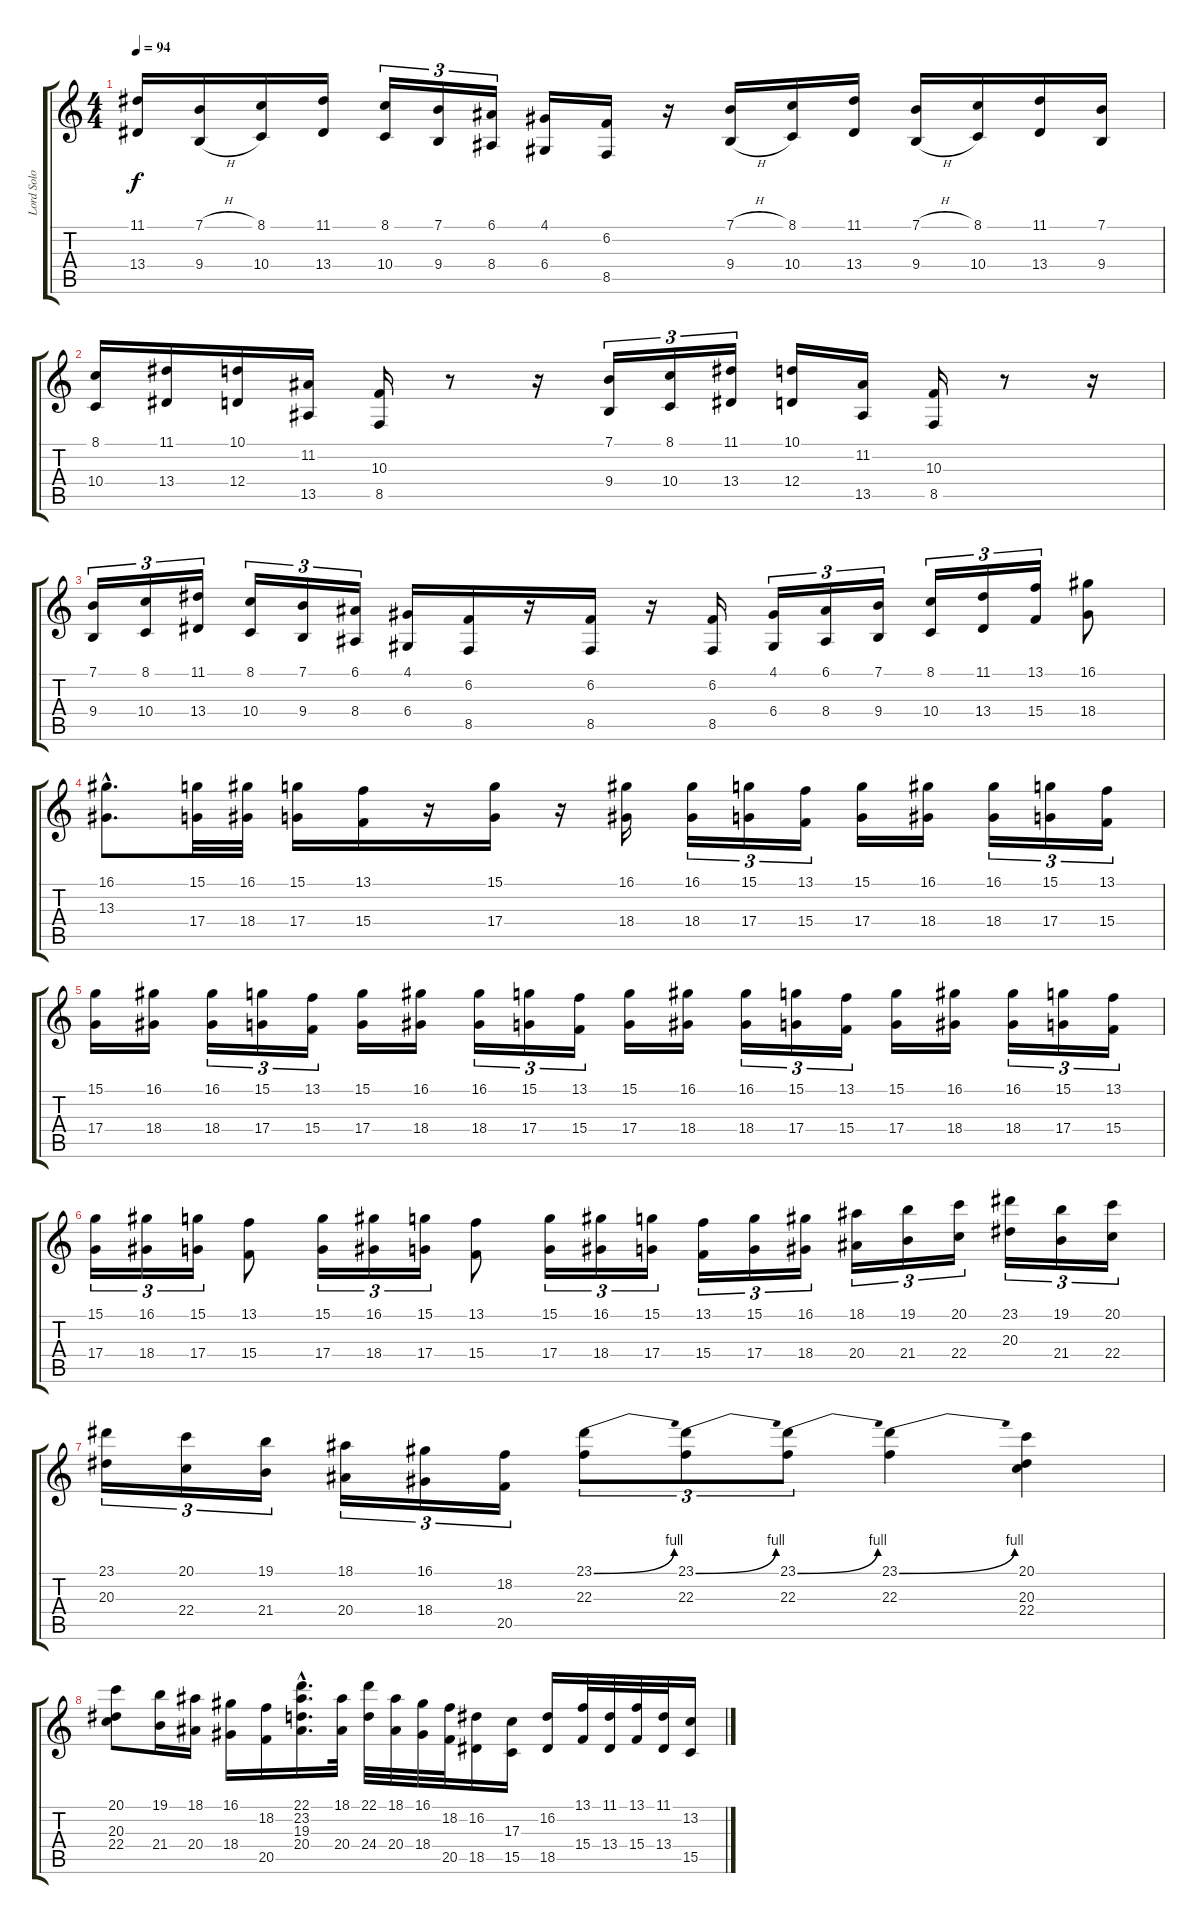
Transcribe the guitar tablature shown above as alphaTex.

\track ("Lord Solo" "Lord Solo") {instrument rockorgan}
\staff {score tabs}
\tuning (E4 B3 G3 D3 A2 E2) {hide}
\ts (4 4)
\tempo 94
\clef g2
\ks c
(11.1 13.4).16{dy f} (7.1{h} 9.4{h}).16 (8.1 10.4).16 (11.1 13.4).16 (8.1 10.4).16{tu (3 2)} (7.1 9.4).16{tu (3 2)} (6.1 8.4).16{tu (3 2)} (4.1 6.4).16 (6.2 8.5).16 r.16 (7.1{h} 9.4{h}).16 (8.1 10.4).16 (11.1 13.4).16 (7.1{h} 9.4{h}).16 (8.1 10.4).16 (11.1 13.4).16 (7.1 9.4).16 |
(8.1 10.4).16 (11.1 13.4).16 (10.1 12.4).16 (11.2 13.5).16 (10.3 8.5).16 r.8 r.16 (7.1 9.4).16{tu (3 2)} (8.1 10.4).16{tu (3 2)} (11.1 13.4).16{tu (3 2)} (10.1 12.4).16 (11.2 13.5).16 (10.3 8.5).16 r.8 r.16 |
(7.1 9.4).16{tu (3 2)} (8.1 10.4).16{tu (3 2)} (11.1 13.4).16{tu (3 2)} (8.1 10.4).16{tu (3 2)} (7.1 9.4).16{tu (3 2)} (6.1 8.4).16{tu (3 2)} (4.1 6.4).16 (6.2 8.5).16 r.16 (6.2 8.5).16 r.16 (6.2 8.5).16 (4.1 6.4).16{tu (3 2)} (6.1 8.4).16{tu (3 2)} (7.1 9.4).16{tu (3 2)} (8.1 10.4).16{tu (3 2)} (11.1 13.4).16{tu (3 2)} (13.1 15.4).16{tu (3 2)} (16.1 18.4).8 |
(16.1{hac} 13.3{hac}).8{d} (15.1 17.4).32 (16.1 18.4).32 (15.1 17.4).16 (13.1 15.4).16 r.16 (15.1 17.4).16 r.16 (16.1 18.4).16 (16.1 18.4).16{tu (3 2)} (15.1 17.4).16{tu (3 2)} (13.1 15.4).16{tu (3 2)} (15.1 17.4).16 (16.1 18.4).16 (16.1 18.4).16{tu (3 2)} (15.1 17.4).16{tu (3 2)} (13.1 15.4).16{tu (3 2)} |
(15.1 17.4).16 (16.1 18.4).16 (16.1 18.4).16{tu (3 2)} (15.1 17.4).16{tu (3 2)} (13.1 15.4).16{tu (3 2)} (15.1 17.4).16 (16.1 18.4).16 (16.1 18.4).16{tu (3 2)} (15.1 17.4).16{tu (3 2)} (13.1 15.4).16{tu (3 2)} (15.1 17.4).16 (16.1 18.4).16 (16.1 18.4).16{tu (3 2)} (15.1 17.4).16{tu (3 2)} (13.1 15.4).16{tu (3 2)} (15.1 17.4).16 (16.1 18.4).16 (16.1 18.4).16{tu (3 2)} (15.1 17.4).16{tu (3 2)} (13.1 15.4).16{tu (3 2)} |
(15.1 17.4).16{tu (3 2)} (16.1 18.4).16{tu (3 2)} (15.1 17.4).16{tu (3 2)} (13.1 15.4).8 (15.1 17.4).16{tu (3 2)} (16.1 18.4).16{tu (3 2)} (15.1 17.4).16{tu (3 2)} (13.1 15.4).8 (15.1 17.4).16{tu (3 2)} (16.1 18.4).16{tu (3 2)} (15.1 17.4).16{tu (3 2)} (13.1 15.4).16{tu (3 2)} (15.1 17.4).16{tu (3 2)} (16.1 18.4).16{tu (3 2)} (18.1 20.4).16{tu (3 2)} (19.1 21.4).16{tu (3 2)} (20.1 22.4).16{tu (3 2)} (23.1 20.3).16{tu (3 2)} (19.1 21.4).16{tu (3 2)} (20.1 22.4).16{tu (3 2)} |
(23.1 20.3).16{tu (3 2)} (20.1 22.4).16{tu (3 2)} (19.1 21.4).16{tu (3 2)} (18.1 20.4).16{tu (3 2)} (16.1 18.4).16{tu (3 2)} (18.2 20.5).16{tu (3 2)} (23.1{be (bend 0 0 60 4)} 22.3).8{tu (3 2)} (23.1{be (bend 0 0 60 4)} 22.3).8{tu (3 2)} (23.1{be (bend 0 0 60 4)} 22.3).8{tu (3 2)} (23.1{be (bend 0 0 60 4)} 22.3).4 (20.1 20.3 22.4).4 |
(20.1 20.3 22.4).8 (19.1 21.4).16 (18.1 20.4).16 (16.1 18.4).16 (18.2 20.5).16 (22.1{hac} 23.2{hac} 19.3{hac} 20.4{hac}).16{d} (18.1 20.4).32 (22.1 24.4).32 (18.1 20.4).32 (16.1 18.4).32 (18.2 20.5).32 (16.2 18.5).16 (17.3 15.5).16 (16.2 18.5).16 (13.1 15.4).32 (11.1 13.4).32 (13.1 15.4).32 (11.1 13.4).32 (13.2 15.5).16
